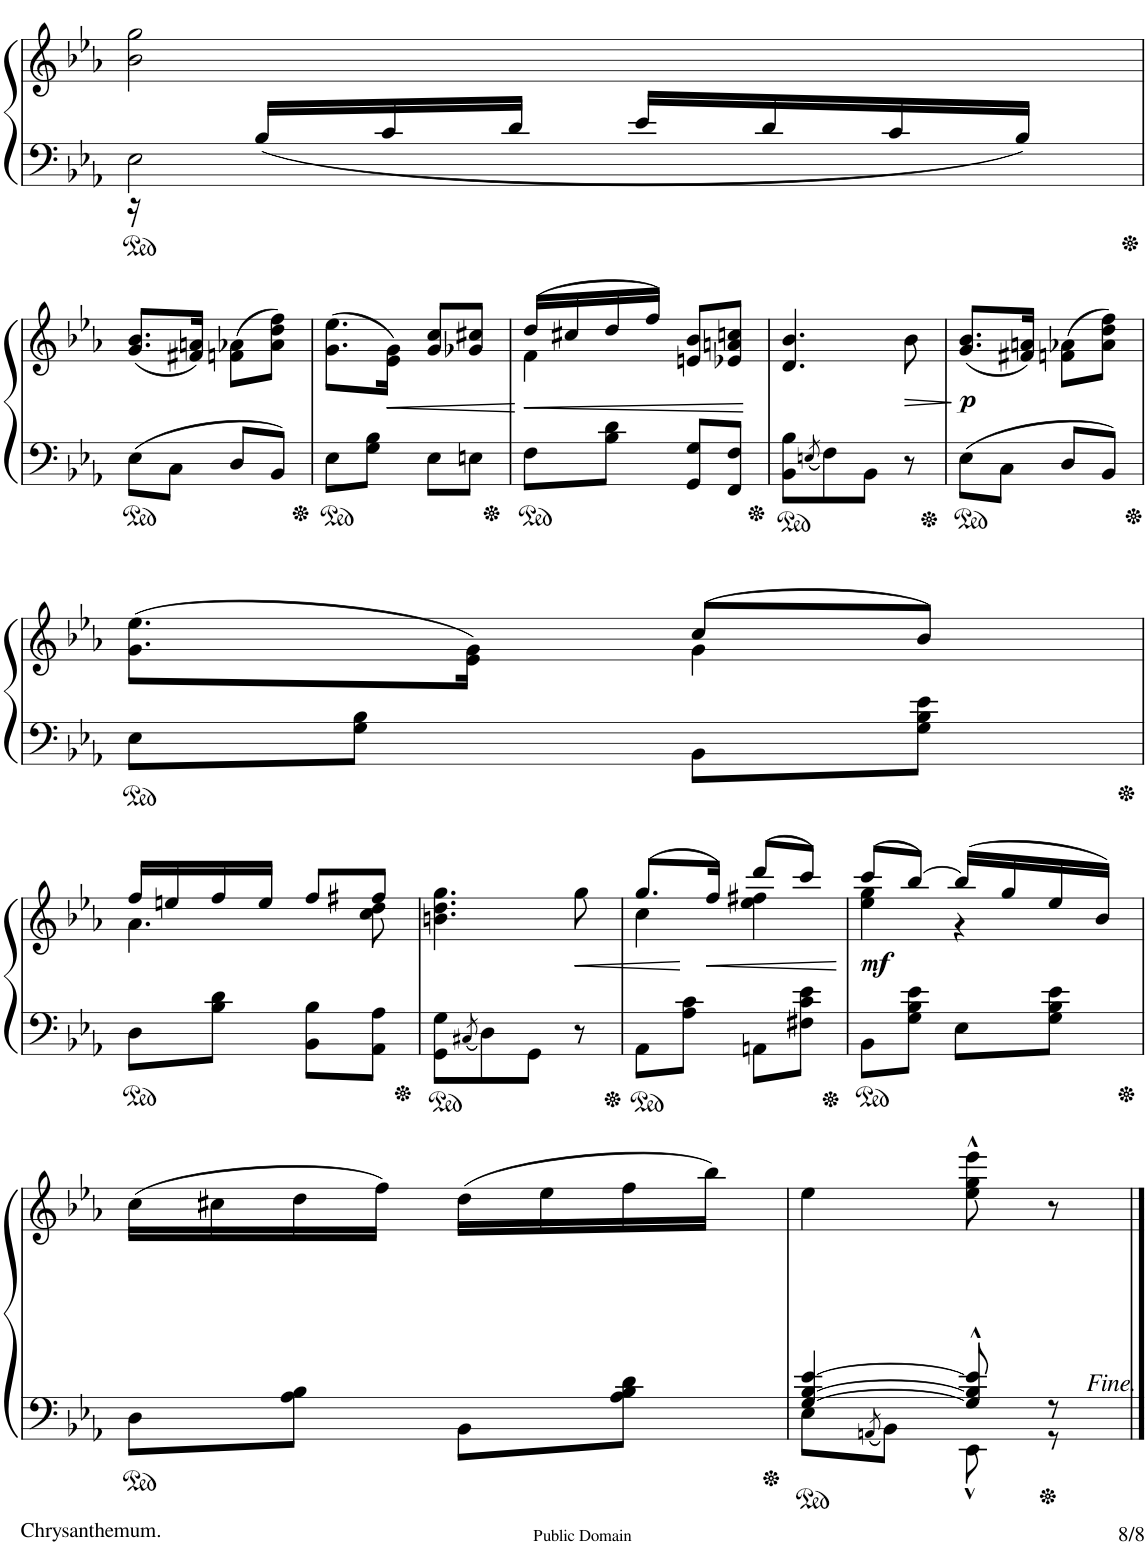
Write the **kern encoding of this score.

**kern	**kern	**dynam
*part1	*part1	*part1
*staff2	*staff1	*staff1/2
*I"Piano	*	*
*I'Pno	*	*
!!LO:PB:g=z
*clefF4	*clefG2	*
*k[b-e-a-]	*k[b-e-a-]	*
*M2/4	*M2/4	*
=92	=92	=92
*^	*	*
2E-\	16r	2b-\ 2gg\	.
.	16B-/LL	.	.
.	16c/	.	.
.	16d/JJ	.	.
.	16e-/LL	.	.
.	16d/	.	.
.	16c/	.	.
.	16B-/JJ	.	.
*v	*v	*	*
!!LO:LB:g=z
=93	=93	=93
8E-\L	(8.g/ 8.b-/L	.
8C\J	.	.
.	16f#X/ 16an/Jk)	.
8D/L	(8fn\ 8a-X\L	.
8BB-/J	8a-\ 8dd\ 8ff\J)	.
=94	=94	=94
8E-\L	(8.g\ 8.ee-\L	.
8G\ 8B-\J	.	.
!	!	!LO:HP:b
.	16e-\ 16g\Jk)	<
8E-\L	8g/ 8cc/L	.
8En\J	8g-X/ 8cc#X/J	.
.	.	[
=95	=95	=95
!	!	!LO:HP:b
*	*^	*
8F\L	(16dd/LL	4f\	<
.	16cc#X/	.	.
8B-\ 8d\J	16dd/	.	.
.	16ff/JJ)	.	.
8GG/ 8G/L	8en/ 8b-/L	4ryy	.
8FF/ 8F/J	8e-X/ 8an/ 8ccn/J	.	.
*	*v	*v	*
.	.	[
=96	=96	=96
8BB-\ 8B-\L	4.d/ 4.b-/	.
8qEn/	.	.
8F\	.	.
8BB-\J	.	.
!	!	!LO:HP:b
8r	8b-\	>
.	.	]
=97	=97	=97
!	!	!LO:DY:b
8E-\L	(8.g/ 8.b-/L	p
8C\J	.	.
.	16f#X/ 16an/Jk)	.
8D/L	(8fn\ 8a-X\L	.
8BB-/J	8a-\ 8dd\ 8ff\J)	.
!!LO:LB:g=z
=98	=98	=98
*	*^	*
8E-\L	(8.g\ 8.ee-\L	4ryy	.
8G\ 8B-\J	.	.	.
.	16e-\ 16g\Jk)	.	.
8BB-\L	(8cc/L	4g\	.
8G\ 8B-\ 8e-\J	8b-/J)	.	.
!!LO:LB:g=z	!!
=99	=99	=99	=99
8D\L	16ff/LL	4.a-\	.
.	16een/	.	.
8B-\ 8d\J	16ff/	.	.
.	16ee/JJ	.	.
8BB-\ 8B-\L	8ff/L	.	.
8AA-\ 8A-\J	8ff#X/J	8cc\ 8dd\	.
*	*v	*v	*
=100	=100	=100
8GG\ 8G\L	4.bn\ 4.dd\ 4.gg\	.
8qC#X/	.	.
8D\	.	.
8GG\J	.	.
!	!	!LO:HP:b
8r	8gg\	<
=101	=101	=101
*	*^	*
8AA-\L	(8.gg/L	4cc\	.
8A-\ 8c\J	.	.	.
!	!	!	!LO:HP:n=1:b
.	16ff/Jk)	.	[ <
8AAn\L	(8ddd/L	4ee-\ 4ff#X\	.
8F#X\ 8c\ 8e-\J	8ccc/J)	.	.
*	*v	*v	*
.	.	[
=102	=102	=102
*	*^	*
!	!	!	!LO:DY:b
8BB-\L	(8ccc/L	4ee-\ 4gg\	mf
8G\ 8B-\ 8e-\J	[8bb-/J)	.	.
8E-\L	(16bb-/LL]	4r	.
.	16gg/	.	.
8G\ 8B-\ 8e-\J	16ee-/	.	.
.	16b-/JJ)	.	.
*	*v	*v	*
!!LO:LB:g=z
=103	=103	=103
8D\L	(16cc\LL	.
.	16cc#X\	.
8A-\ 8B-\J	16dd\	.
.	16ff\JJ)	.
8BB-\L	(16dd\LL	.
.	16ee-\	.
8A-\ 8B-\ 8d\J	16ff\	.
.	16bb-\JJ)	.
=104	=104	=104
*^	*	*
[4G/ [4B-/ [4e-/	8E-\L	4ee-\	.
.	8qAAn/	.	.
.	8BB-\J	.	.
8G/]^^ 8B-/]^^ 8e-/]^^	8EE-^^\	8ee-\^^ 8gg\^^ 8eee-\^^	.
8r	8r	8r	.
*v	*v	*	*
==	==	==
*-	*-	*-
